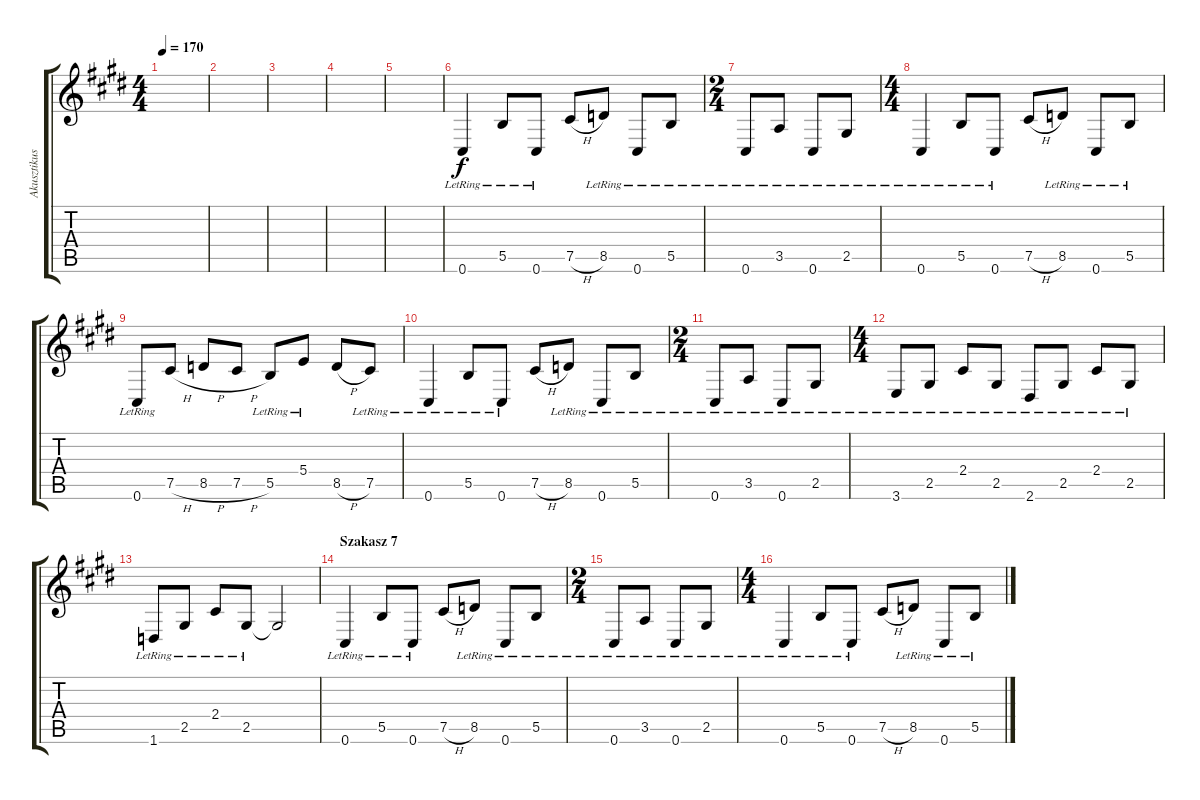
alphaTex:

\track ("Akusztikus Gitár Iker" "Akusztikus") {instrument acousticguitarnylon}
\staff {score tabs}
\tuning (Db4 Ab3 E3 B2 Gb2 Db2) {hide}
\ts (4 4)
\tempo 170
\clef g2
\ks c#minor
|
|
|
|
|
0.6{lr}.4 5.5{lr}.8 0.6{lr}.8 7.5{h}.8 8.5{lr}.8 0.6{lr}.8 5.5{lr}.8 |
\ts (2 4)
0.6{lr}.8 3.5{lr}.8 0.6{lr}.8 2.5{lr}.8 |
\ts (4 4)
0.6{lr}.4 5.5{lr}.8 0.6{lr}.8 7.5{h}.8 8.5{lr}.8 0.6{lr}.8 5.5{lr}.8 |
0.6{lr}.8 7.5{h}.8 8.5{h}.8 7.5{h}.8 5.5{lr}.8 5.4{lr}.8 8.5{h}.8 7.5{lr}.8 |
0.6{lr}.4 5.5{lr}.8 0.6{lr}.8 7.5{h}.8 8.5{lr}.8 0.6{lr}.8 5.5{lr}.8 |
\ts (2 4)
0.6{lr}.8 3.5{lr}.8 0.6{lr}.8 2.5{lr}.8 |
\ts (4 4)
3.6{lr}.8 2.5{lr}.8 2.4{lr}.8 2.5{lr}.8 2.6{lr}.8 2.5{lr}.8 2.4{lr}.8 2.5{lr}.8 |
1.6{lr}.8 2.5{lr}.8 2.4{lr}.8 2.5{lr}.8 2.5{t}.2 |
\section ("" "Szakasz 7")
0.6{lr}.4 5.5{lr}.8 0.6{lr}.8 7.5{h}.8 8.5{lr}.8 0.6{lr}.8 5.5{lr}.8 |
\ts (2 4)
0.6{lr}.8 3.5{lr}.8 0.6{lr}.8 2.5{lr}.8 |
\ts (4 4)
0.6{lr}.4 5.5{lr}.8 0.6{lr}.8 7.5{h}.8 8.5{lr}.8 0.6{lr}.8 5.5{lr}.8
